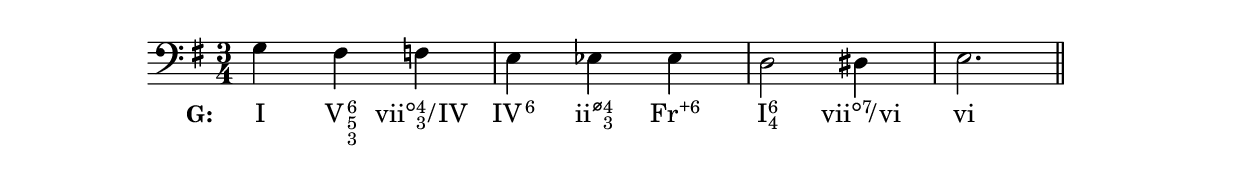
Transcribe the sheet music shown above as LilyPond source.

\version "2.18"

\version "2.18"

%%%%%%%%%%%%%%%%%%%%%%%%%%%%%%%%%%%%%%%%%%%%%%%%%%%%%%%%%%%%%%%%%%%%%%%%%%%%%%%%
%% A function to create Roman numerals for harmonic analysis.
%%
%% Syntax: \markup \rN { ...list of symbols... }
%%
%% List symbols in this order (as needed): Roman numeral (or note-name),
%% quality, top number of inversion symbol, bottom number, "/" (if secondary
%% function), Roman numeral (or note-name).  Usually, you can skip unnecessary
%% items, though a spacer may be needed in some cases.  Use "" instead of the
%% initial symbol to start with the quality or inversion, for example.
%%
%% Preceding or following a symbol with English alterations (f, s, ff, ss, x, n)
%% will attach accidentals: "fVII" -> flat VII; "svi" -> sharp vi; "Af" -> A-flat;
%% "As" A-sharp
%%
%% Qualities: use "o" for diminished, "h" for half-diminished,
%% "+" for augmented, "f" for flat; other indications are possible such as
%% combinations of "M" and "m" (M, m, MM7, Mm, mm, Mmm9, etc.); add, add6, etc.
%%
%% To scale all numerals: \override  LyricText #'font-size = #2
%% or \override  TextScript #'font-size = #2
%% To scale individual numerals: \markup \override #'(font-size . 2) \rN { ... }
%%%%%%%%%%%%%%%%%%%%%%%%%%%%%%%%%%%%%%%%%%%%%%%%%%%%%%%%%%%%%%%%%%%%%%%%%%%%%%%%

%%%%%%%%%%%%%%%%%%%%%%%%%%%%%%%% INPUT FORMATTING %%%%%%%%%%%%%%%%%%%%%%%%%%%%%%

%% input is split to (( . . . first part . . . ) ( . . . second part . . . ))
%% first part of input formatted as ((vii) (o) (4 3))

#(define (split-list symbols splitter)
   ;; given (vii o 4 3 / V) --> ((vii o 4 3) (/ V))
   ;; given (vii o 4 3) --> ((vii o 4 3) ())
   (let ((lst '()))
     (define (helper symbols splitter)
       (if (string= splitter (car symbols))
           (list lst symbols)
           (begin (set! lst (append lst (cons (car symbols) '())))
             (if (null? (cdr symbols))
                 (list lst '())
                 (helper (cdr symbols) splitter)))))
     (helper symbols splitter)))

#(define numbers '("2" "3" "4" "5" "6" "7" "8" "9" "11" "13"))

#(define qualities
   ;; only to allow omission of base when quality is alone
   ;; TODO--combinations of M and m, add, ADD . . .
   '("o" "+" "h"))

#(define (base-and-quality arg)
   (let ((len (length arg)))
     (cond ((= 0 len) '(() ()))
       ((= 1 len)
        (if (find (lambda (y) (string= (car arg) y)) qualities)
            (list '() (list (car arg)))
            (list (list (car arg)) '()))) ;; TODO figure out which is given
       ((= 2 len) (list (list (car arg)) (cdr arg))))))

#(define (segment-inversion-test symbols)
   ;; given (vii o 4 3) --> ((vii) (o) (4 3)) with call to base-and-quality
   ;; (4 3) --> (() () (4 3))
   ;; () --> (() () ())
   (let ((lst '()))
     (define (helper symbols)
       (if (find (lambda (y) (string= (car symbols) y)) numbers)
           (append (base-and-quality lst) (cons symbols '()))
           (begin
            (set! lst (append lst (cons (car symbols) '())))
            (if (null? (cdr symbols))
                (append (base-and-quality lst) '(())) ; includes () for no numbers
                (helper (cdr symbols))))))
     (if (not (pair? symbols))
         (list '() '() '())
         (helper symbols))))


%%%%%%%%%%%%%%%%%%%%%%%%%%%% NOTE NAMES / ACCIDENTALS %%%%%%%%%%%%%%%%%%%%%%%%%%
%% Based on English names.  For other languages, change the strings
%% in the three following definitions.

#(define notenames '("A" "a" "B" "b" "C" "c" "D" "d" "E" "e" "F" "f" "G" "g"))

#(define alterations '("f" "ff" "s" "ss" "x" "n"))

#(define (acc size-factor)
   `(("f" . ,(make-raise-markup (* 0.3 size-factor) (make-flat-markup)))
     ("ff" . ,(make-raise-markup (* 0.3 size-factor) (make-doubleflat-markup)))
     ("s" . ,(make-raise-markup (* 0.6 size-factor) (make-sharp-markup)))
     ("ss" . ,(make-raise-markup (* 0.3 size-factor) (make-doublesharp-markup)))
     ("x" . ,(make-raise-markup (* 0.3 size-factor) (make-doublesharp-markup)))
     ("n" . ,(make-raise-markup (* 0.6 size-factor) (make-natural-markup)))))

#(define (initial-accidental-test arg)
   ;; returns an alteration name or #f if none present
   (let ((index (1- (string-length arg))))

     (define (helper arg index)
       ;; find the longest prefix that matches an entry in list of alterations
       (or (find (lambda (x) (string= x (string-take arg index))) alterations)
           (if (> index 1)
               (helper arg (1- index)) #f)))

     (if (or (string-null? arg)
             (find (lambda (x) (string= x arg)) notenames) ; notename w/o accidental?
             (terminal-accidental-test arg)) ; can't have an accidental before and after
         #f
         (helper arg index))))

#(define (terminal-accidental-test arg)
   (let ((index (1- (string-length arg))))

     (define (helper arg index)
       ;; find longest accidental suffix such that prefix is a notename
       (or (and (find (lambda (x) (string= x (string-drop-right arg index))) notenames)
                (find (lambda (x) (string= x (string-take-right arg index))) alterations))
           (if (> index 1)
               (helper arg (1- index)) #f)))

     (if (< (string-length arg) 2)
         #f
         (helper arg index))))

#(define (drop-initial-accidental arg)
   (string-drop arg (string-length (initial-accidental-test arg))))

#(define (drop-end-accidental arg)
   (string-drop-right arg (string-length (terminal-accidental-test arg))))

#(define (big-char? arg) ; offset after awkward characters
   (let ((last-char (string-take-right arg 1)))
     (cond ((string= last-char "V") 0.1)
       ((string= last-char "f") 0.2)
       ((string= last-char "s") 0.2) ; sharp
       ((string= last-char "x") 0.2) ; double-sharp
       ((string= last-char "ss") 0.2) ; double-sharp
       (else 0.0))))

%%%%%%%%%%%%%%%%%%%%%%%%%%%%%%%%%% BASE MARKUP %%%%%%%%%%%%%%%%%%%%%%%%%%%%%%%%%

#(define (make-base-markup base size)
   (let* ((size-factor (magstep size))
          (init-acc (initial-accidental-test base))
          (end-acc (terminal-accidental-test base)))

     (cond (init-acc
            (make-concat-markup
             (list (make-fontsize-markup -3 (assoc-ref (acc size-factor) init-acc))
               (make-hspace-markup (* 0.2 size-factor))
               (drop-initial-accidental base))))
       (end-acc
        (make-concat-markup
         (list (drop-end-accidental base)
           (make-hspace-markup (* size-factor (big-char? (drop-end-accidental base))))
           (make-hspace-markup (* size-factor 0.2))
           (make-fontsize-markup -3 (assoc-ref (acc size-factor) end-acc)))))
       (else
        (make-concat-markup
         (list base
           (make-hspace-markup (* size-factor
                                 (big-char? base)))))))))

%%%%%%%%%%%%%%%%%%%%%%%%%%%%%%%%%%% QUALITY %%%%%%%%%%%%%%%%%%%%%%%%%%%%%%%%%%%%

#(define (dim size)
   (let* ((size-factor (magstep size))
          (r (* 0.3 size-factor))
          (th (* 0.1 size-factor)))
     (make-translate-markup
      (cons r r)
      (make-draw-circle-markup r th #f))))

#(define (half-dim size)
   (let* ((size-factor (magstep size))
          (x (* size-factor 0.35))
          (y (* size-factor 0.35))
          (r (* size-factor 0.3))
          (th (* size-factor 0.1)))
     (make-translate-markup
      (cons x y)
      (make-combine-markup
       (make-draw-circle-markup r th #f)
       (make-override-markup `(thickness . ,size-factor)
         (make-combine-markup
          (make-draw-line-markup (cons (- x) (- y)))
          (make-draw-line-markup (cons x y))))))))

#(define (aug size)
   (let* ((size-factor (magstep size))
          (x (* size-factor 0.35))
          (y (* size-factor 0.35)))
     (make-override-markup `(thickness . ,size-factor)
       (make-translate-markup (cons x y)
         (make-combine-markup
          (make-combine-markup
           (make-draw-line-markup (cons (- x) 0))
           (make-draw-line-markup (cons 0 (- y))))
          (make-combine-markup
           (make-draw-line-markup (cons x 0))
           (make-draw-line-markup (cons 0 y))))))))

#(define (make-quality-markup size offset quality)
   (cond ((string= quality "o") (make-raise-markup (* 1.25 offset) (dim size)))
     ((string= quality "h") (make-raise-markup (* 1.25 offset) (half-dim size)))
     ((string= quality "+") (make-raise-markup (* 1.25 offset) (aug size)))
     ((string= quality "f") (make-raise-markup (* 1.5 offset)
                              (make-fontsize-markup (- size 5)
                                (make-flat-markup))))
     (else (make-raise-markup offset (make-fontsize-markup -3 quality)))))

%%%%%%%%%%%%%%%%%%%%%%%%%%%%%%%% INVERSION %%%%%%%%%%%%%%%%%%%%%%%%%%%%%%%%%%%%%

#(define (make-inversion-markup size offset figures)
   (make-fontsize-markup -3
     (make-override-markup `(baseline-skip . ,(* 1.4 (magstep size)))
       (make-raise-markup offset
         (make-column-markup figures)))))

%%%%%%%%%%%%%%%%%%%%%%%%%%%%%%%% SECONDARY RN %%%%%%%%%%%%%%%%%%%%%%%%%%%%%%%%%%

#(define (make-secondary-markup size second-part)
   (make-concat-markup
    (list
     (car second-part)
     (if (string= (cadr second-part) "")
         empty-markup
         (make-concat-markup
          (list
           (make-hspace-markup (* 0.2 (magstep size)))
           (if (initial-accidental-test (cadr second-part))
               (make-hspace-markup (* 0.2 (magstep size)))
               empty-markup)
           (make-base-markup (cadr second-part) size)))))))

%%%%%%%%%%%%%%%%%%%%%%%%%%%%%%%%% SYNTHESIS %%%%%%%%%%%%%%%%%%%%%%%%%%%%%%%%%%%%

#(define-markup-command (rN layout props symbols) (markup-list?)
   #:properties ((font-size 1))
   (let* ((split (split-list symbols "/"))
          (first-part (segment-inversion-test (car split)))
          (second-part (cadr split));(cadr normalized)) ; slash and what follows
          (base (car first-part))
          (quality (cadr first-part))
          (inversion (caddr first-part))
          (size-factor (magstep font-size))
          ;; height of inversion and quality determined by midline of base
          (dy (* 0.5
                (interval-length
                 (ly:stencil-extent
                  (interpret-markup layout props (if (or (null? base) (string= "" (car base)))
                                                     "/"
                                                     (make-base-markup (car base) font-size)))
                  Y)))))

     (interpret-markup layout props
       (make-concat-markup
        (list
         (if (or (null? base) (string= (car base) "")) ; "" used as spacer
             empty-markup
             (make-concat-markup
              (list
               (make-base-markup (car base) font-size)
               (make-hspace-markup (* size-factor (big-char? (car base)))))))
         (if (null? quality)
             empty-markup
             (make-concat-markup
              (list
               (make-hspace-markup (* 0.1 size-factor))
               (make-quality-markup font-size dy (car quality)))))
         (if (null? inversion)
             empty-markup
             (make-concat-markup
              (list (make-hspace-markup (* 0.1 size-factor))
                (make-inversion-markup font-size dy inversion))))
         (if (null? second-part)
             empty-markup
             (make-concat-markup
              (list
               (if (= (length inversion) 1)
                   ;; allows slash to tuck under if single inversion figure
                   (make-hspace-markup (* -0.2 size-factor))
                   ;; slightly more space given to slash
                   (make-hspace-markup (* 0.2 size-factor)))
               (make-secondary-markup font-size second-part)))))))))


bassline = \relative c' {
  \clef bass
  \key g \major
  \time 3/4
  g4 fis f
  e es es
  d2 dis4
  e2.
  \bar "||"
}

analysis = \lyricmode {
  \set stanza = #"G:     " % use spaces to adjust position of key indication
  \markup \rN { I }
  \markup \rN { V 6 5 3 }
  \markup \rN { vii o 4 3 / IV }
  \markup \rN { IV 6 }
  \markup \rN { ii h 4 3 }
  \markup \rN { Fr + 6 }
  \markup \rN { I 6 4 }
  \markup \rN { vii o 7 / vi }
  \markup \rN { vi }
}

\score {
  \new Staff <<
    \new Voice = "bass" { \bassline }
    \new Lyrics \lyricsto "bass" { \analysis }
  >>
  \layout {
    \context {
      \Score
      \override SpacingSpanner #'shortest-duration-space = #6
    }
  }
}
